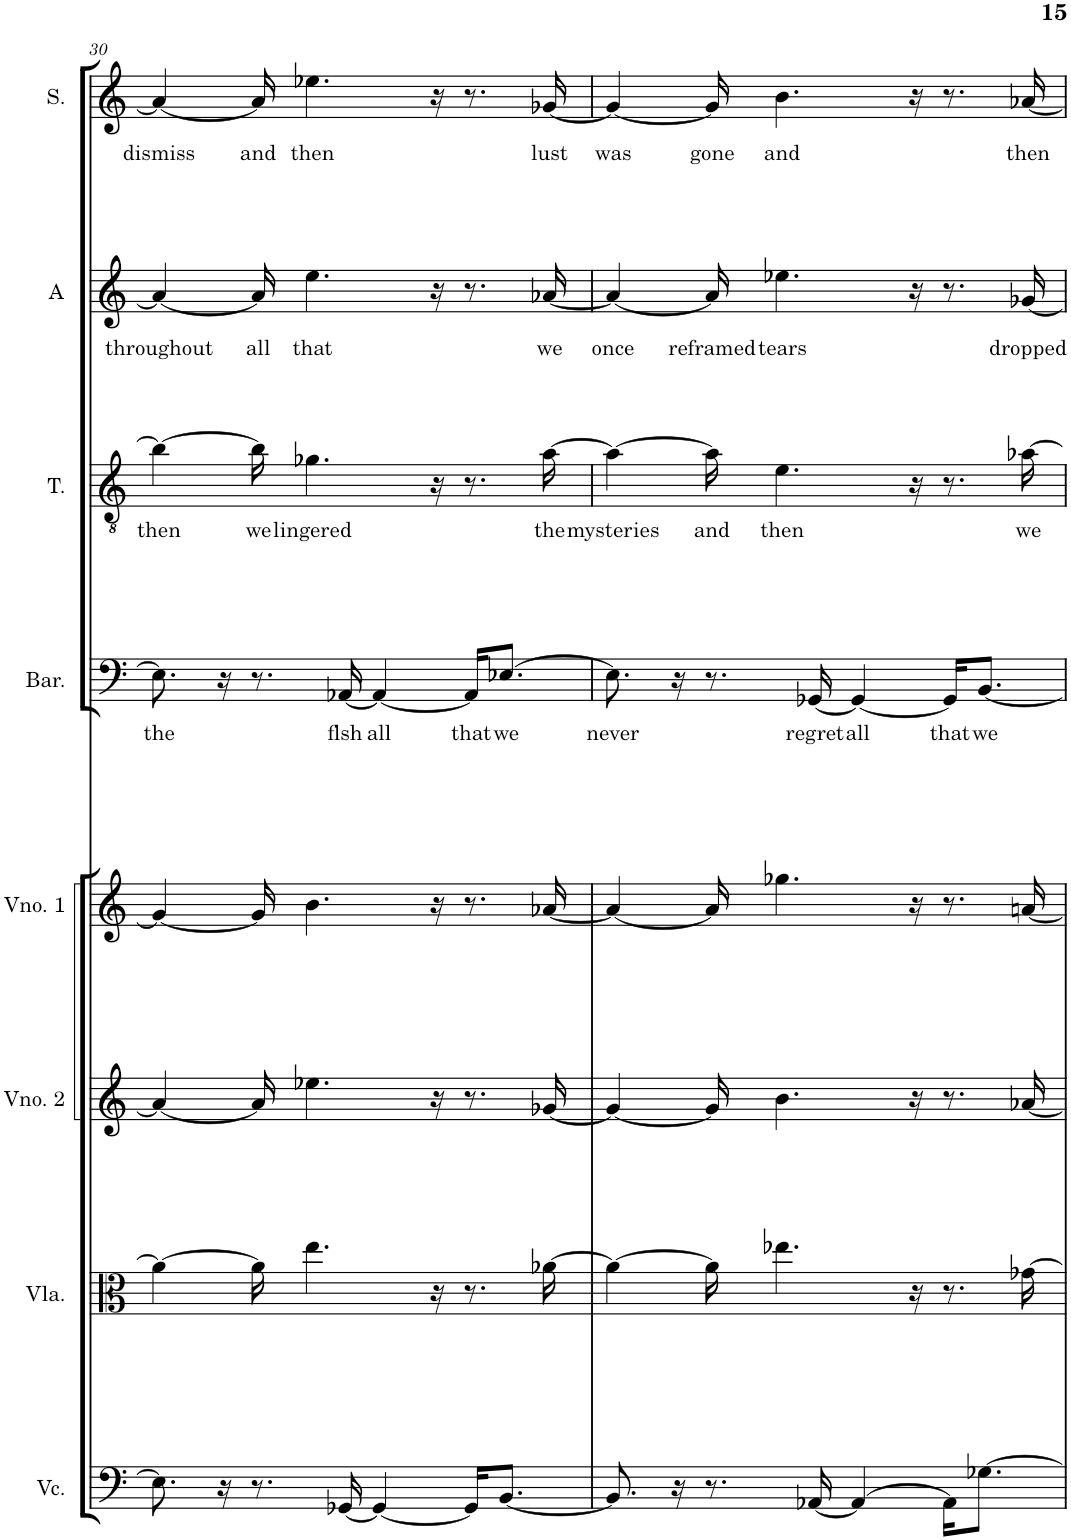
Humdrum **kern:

**kern	**kern	**kern	**kern	**kern	**text	**kern	**text	**kern	**text	**kern	**text
*part8	*part7	*part6	*part5	*part4	*part4	*part3	*part3	*part2	*part2	*part1	*part1
*staff8	*staff7	*staff6	*staff5	*staff4	*staff4	*staff3	*staff3	*staff2	*staff2	*staff1	*staff1
*I"Violoncelo	*I"Viola	*I"Violino 2	*I"Violino 1	*I"Barítono	*	*I"Tenor	*	*I"Alto	*	*I"Soprano	*
*I'Vc.	*I'Vla.	*I'Vno. 2	*I'Vno. 1	*I'Bar.	*	*I'T.	*	*I'A	*	*I'S.	*
!!LO:PB:g=z
*clefF4	*clefC3	*clefG2	*clefG2	*clefF4	*	*clefGv2	*	*clefG2	*	*clefG2	*
*k[]	*k[]	*k[]	*k[]	*k[]	*	*k[]	*	*k[]	*	*k[]	*
*M4/4	*M4/4	*M4/4	*M4/4	*M4/4	*	*M4/4	*	*M4/4	*	*M4/4	*
=30	=30	=30	=30	=30	=30	=30	=30	=30	=30	=30	=30
!	!	!	!	!	!LO:LY:b	!	!LO:LY:b	!	!LO:LY:b	!	!LO:LY:b
8.E-\]	4a\_	4a-/_	4g-/_	8.E\]	the	4b\_	then	4a/_	throughout	4a-/_	dismiss
16r	.	.	.	16r	.	.	.	.	.	.	.
!	!	!	!	!	!	!	!LO:LY:b	!	!LO:LY:b	!	!LO:LY:b
8.r	16a\]	16a-/]	16g-/]	8.r	.	16b\]	we	16a/]	all	16a-/]	and
!	!	!	!	!	!	!	!LO:LY:b	!	!LO:LY:b	!	!LO:LY:b
.	4.ee\	4.ee-X\	4.b\	.	.	4.g-X\	lingered	4.ee\	that	4.ee-X\	then
!	!	!	!	!	!LO:LY:b	!	!	!	!	!	!
[16GG-X/	.	.	.	[16AA-X/	flsh	.	.	.	.	.	.
!	!	!	!	!	!LO:LY:b	!	!	!	!	!	!
4GG-/_	.	.	.	4AA-/_	all	.	.	.	.	.	.
.	16r	16r	16r	.	.	16r	.	16r	.	16r	.
!	!	!	!	!	!LO:LY:b	!	!	!	!	!	!
16GG-/KL]	8.r	8.r	8.r	16AA-/KL]	that	8.r	.	8.r	.	8.r	.
!	!	!	!	!	!LO:LY:b	!	!	!	!	!	!
[8.BB/J	.	.	.	[8.E-X/J	we	.	.	.	.	.	.
!	!	!	!	!	!	!	!LO:LY:b	!	!LO:LY:b	!	!LO:LY:b
.	[16a-X\	[16g-X/	[16a-X/	.	.	[16a\	the	[16a-X/	we	[16g-X/	lust
=31	=31	=31	=31	=31	=31	=31	=31	=31	=31	=31	=31
!	!	!	!	!	!LO:LY:b	!	!LO:LY:b	!	!LO:LY:b	!	!LO:LY:b
8.BB/]	4a-\_	4g-/_	4a-/_	8.E-\]	never	4a\_	mysteries	4a-/_	once	4g-/_	was
16r	.	.	.	16r	.	.	.	.	.	.	.
!	!	!	!	!	!	!	!LO:LY:b	!	!LO:LY:b	!	!LO:LY:b
8.r	16a-\]	16g-/]	16a-/]	8.r	.	16a\]	and	16a-/]	reframed	16g-/]	gone
!	!	!	!	!	!	!	!LO:LY:b	!	!LO:LY:b	!	!LO:LY:b
.	4.ee-X\	4.b\	4.gg-X\	.	.	4.e\	then	4.ee-X\	tears	4.b\	and
!	!	!	!	!	!LO:LY:b	!	!	!	!	!	!
[16AA-X/	.	.	.	[16GG-X/	regret	.	.	.	.	.	.
!	!	!	!	!	!LO:LY:b	!	!	!	!	!	!
4AA-/_	.	.	.	4GG-/_	all	.	.	.	.	.	.
.	16r	16r	16r	.	.	16r	.	16r	.	16r	.
!	!	!	!	!	!LO:LY:b	!	!	!	!	!	!
16AA-\KL]	8.r	8.r	8.r	16GG-/KL]	that	8.r	.	8.r	.	8.r	.
!	!	!	!	!	!LO:LY:b	!	!	!	!	!	!
[8.G-X\J	.	.	.	[8.BB/J	we	.	.	.	.	.	.
!	!	!	!	!	!	!	!LO:LY:b	!	!LO:LY:b	!	!LO:LY:b
.	[16g-X\	[16a-X/	[16an/	.	.	[16a-X\	we	[16g-X/	dropped	[16a-X/	then
=	=	=	=	=	=	=	=	=	=	=	=
*-	*-	*-	*-	*-	*-	*-	*-	*-	*-	*-	*-
